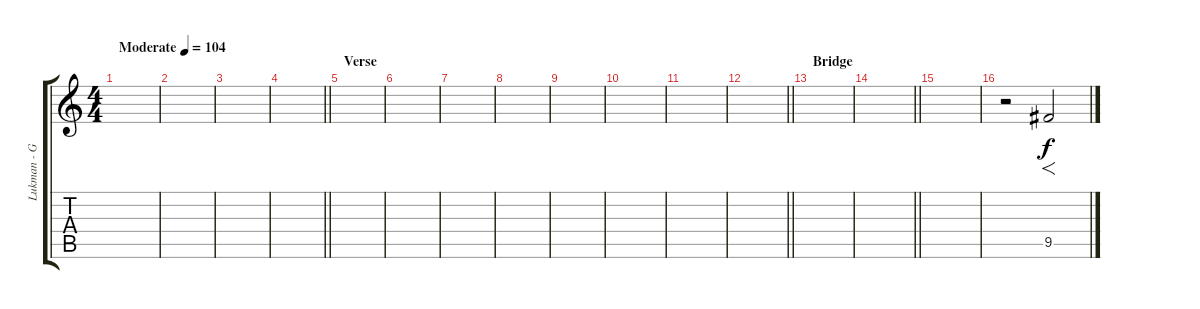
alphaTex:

\track ("Lukman - Guitar" "Lukman - G") {instrument distortionguitar}
\staff {score tabs}
\tuning (E4 B3 G3 D3 A2 E2) {hide}
\ts (4 4)
\tempo (104 "Moderate")
\clef g2
\ks c
|
|
|
\barLineRight lightlight
|
\section ("" "Verse")
|
|
|
|
|
|
|
\barLineRight lightlight
|
\section ("" "Bridge")
|
\barLineRight lightlight
|
|
r.2 9.5.2{f}
